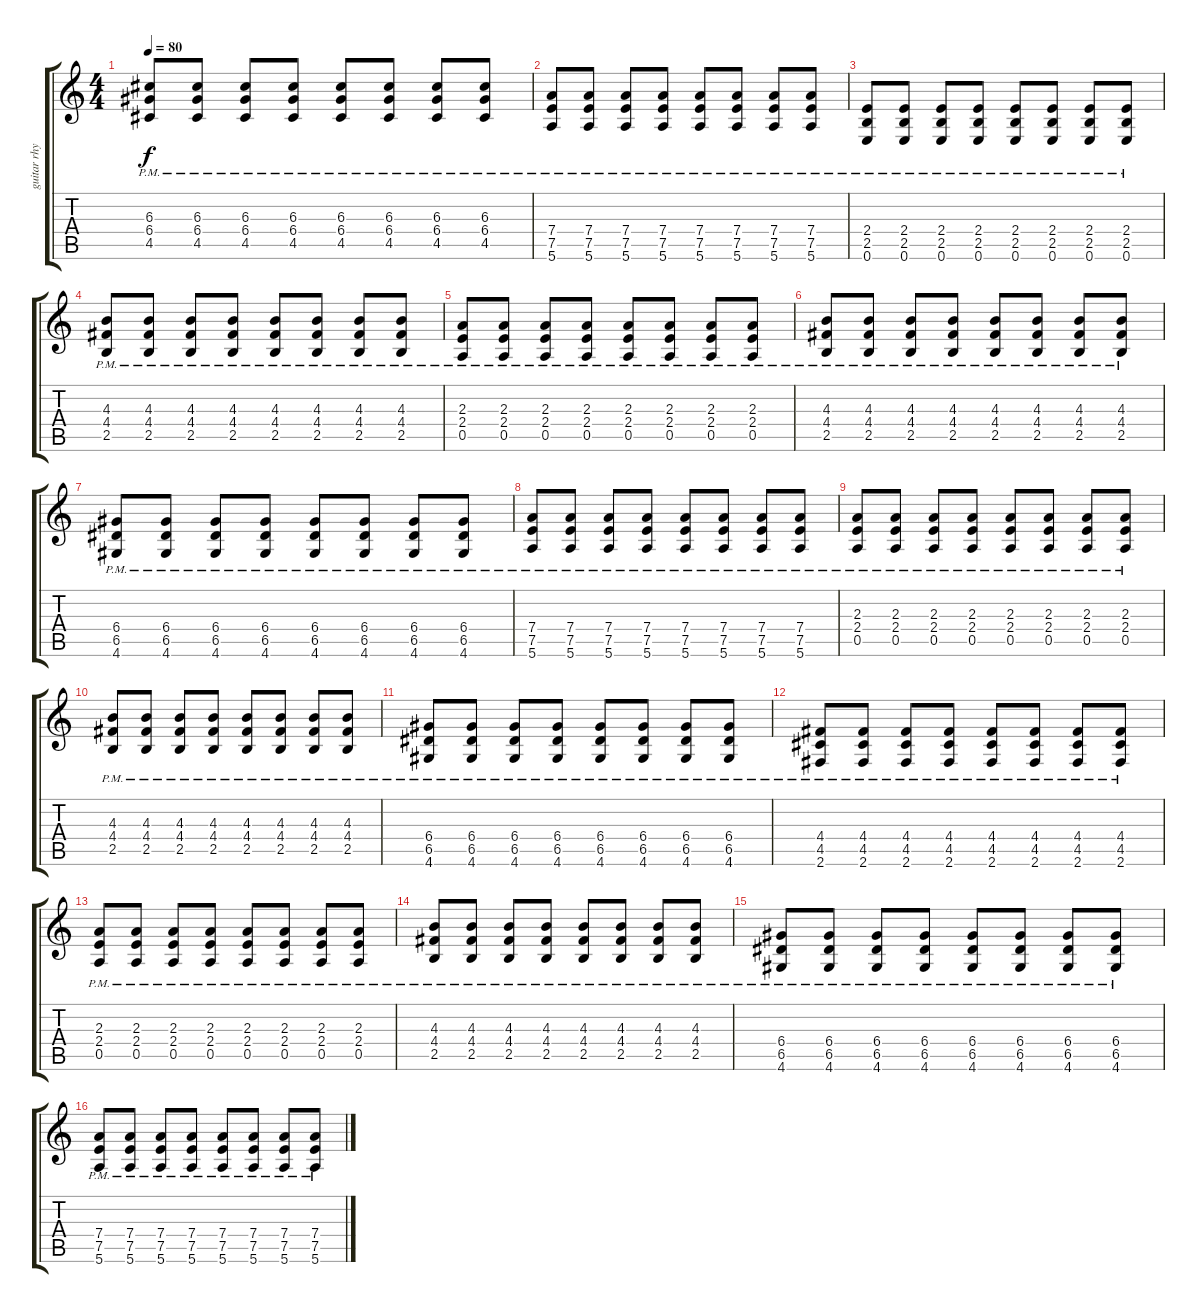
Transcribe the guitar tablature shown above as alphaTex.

\track ("guitar rhytm" "guitar rhy") {instrument electricguitarclean}
\staff {score tabs}
\tuning (E4 B3 G3 D3 A2 E2) {hide}
\ts (4 4)
\tempo 80
\clef g2
\ks c
(6.3{pm} 6.4{pm} 4.5{pm}).8{dy f} (6.3{pm} 6.4{pm} 4.5{pm}).8 (6.3{pm} 6.4{pm} 4.5{pm}).8 (6.3{pm} 6.4{pm} 4.5{pm}).8 (6.3{pm} 6.4{pm} 4.5{pm}).8 (6.3{pm} 6.4{pm} 4.5{pm}).8 (6.3{pm} 6.4{pm} 4.5{pm}).8 (6.3{pm} 6.4{pm} 4.5{pm}).8 |
(7.4{pm} 7.5{pm} 5.6{pm}).8 (7.4{pm} 7.5{pm} 5.6{pm}).8 (7.4{pm} 7.5{pm} 5.6{pm}).8 (7.4{pm} 7.5{pm} 5.6{pm}).8 (7.4{pm} 7.5{pm} 5.6{pm}).8 (7.4{pm} 7.5{pm} 5.6{pm}).8 (7.4{pm} 7.5{pm} 5.6{pm}).8 (7.4{pm} 7.5{pm} 5.6{pm}).8 |
(2.4{pm} 2.5{pm} 0.6{pm}).8 (2.4{pm} 2.5{pm} 0.6{pm}).8 (2.4{pm} 2.5{pm} 0.6{pm}).8 (2.4{pm} 2.5{pm} 0.6{pm}).8 (2.4{pm} 2.5{pm} 0.6{pm}).8 (2.4{pm} 2.5{pm} 0.6{pm}).8 (2.4{pm} 2.5{pm} 0.6{pm}).8 (2.4{pm} 2.5{pm} 0.6{pm}).8 |
(4.3{pm} 4.4{pm} 2.5{pm}).8 (4.3{pm} 4.4{pm} 2.5{pm}).8 (4.3{pm} 4.4{pm} 2.5{pm}).8 (4.3{pm} 4.4{pm} 2.5{pm}).8 (4.3{pm} 4.4{pm} 2.5{pm}).8 (4.3{pm} 4.4{pm} 2.5{pm}).8 (4.3{pm} 4.4{pm} 2.5{pm}).8 (4.3{pm} 4.4{pm} 2.5{pm}).8 |
(2.3{pm} 2.4{pm} 0.5{pm}).8 (2.3{pm} 2.4{pm} 0.5{pm}).8 (2.3{pm} 2.4{pm} 0.5{pm}).8 (2.3{pm} 2.4{pm} 0.5{pm}).8 (2.3{pm} 2.4{pm} 0.5{pm}).8 (2.3{pm} 2.4{pm} 0.5{pm}).8 (2.3{pm} 2.4{pm} 0.5{pm}).8 (2.3{pm} 2.4{pm} 0.5{pm}).8 |
(4.3{pm} 4.4{pm} 2.5{pm}).8 (4.3{pm} 4.4{pm} 2.5{pm}).8 (4.3{pm} 4.4{pm} 2.5{pm}).8 (4.3{pm} 4.4{pm} 2.5{pm}).8 (4.3{pm} 4.4{pm} 2.5{pm}).8 (4.3{pm} 4.4{pm} 2.5{pm}).8 (4.3{pm} 4.4{pm} 2.5{pm}).8 (4.3{pm} 4.4{pm} 2.5{pm}).8 |
(6.4{pm} 6.5{pm} 4.6{pm}).8 (6.4{pm} 6.5{pm} 4.6{pm}).8 (6.4{pm} 6.5{pm} 4.6{pm}).8 (6.4{pm} 6.5{pm} 4.6{pm}).8 (6.4{pm} 6.5{pm} 4.6{pm}).8 (6.4{pm} 6.5{pm} 4.6{pm}).8 (6.4{pm} 6.5{pm} 4.6{pm}).8 (6.4{pm} 6.5{pm} 4.6{pm}).8 |
(7.4{pm} 7.5{pm} 5.6{pm}).8 (7.4{pm} 7.5{pm} 5.6{pm}).8 (7.4{pm} 7.5{pm} 5.6{pm}).8 (7.4{pm} 7.5{pm} 5.6{pm}).8 (7.4{pm} 7.5{pm} 5.6{pm}).8 (7.4{pm} 7.5{pm} 5.6{pm}).8 (7.4{pm} 7.5{pm} 5.6{pm}).8 (7.4{pm} 7.5{pm} 5.6{pm}).8 |
(2.3{pm} 2.4{pm} 0.5{pm}).8 (2.3{pm} 2.4{pm} 0.5{pm}).8 (2.3{pm} 2.4{pm} 0.5{pm}).8 (2.3{pm} 2.4{pm} 0.5{pm}).8 (2.3{pm} 2.4{pm} 0.5{pm}).8 (2.3{pm} 2.4{pm} 0.5{pm}).8 (2.3{pm} 2.4{pm} 0.5{pm}).8 (2.3{pm} 2.4{pm} 0.5{pm}).8 |
(4.3{pm} 4.4{pm} 2.5{pm}).8 (4.3{pm} 4.4{pm} 2.5{pm}).8 (4.3{pm} 4.4{pm} 2.5{pm}).8 (4.3{pm} 4.4{pm} 2.5{pm}).8 (4.3{pm} 4.4{pm} 2.5{pm}).8 (4.3{pm} 4.4{pm} 2.5{pm}).8 (4.3{pm} 4.4{pm} 2.5{pm}).8 (4.3{pm} 4.4{pm} 2.5{pm}).8 |
(6.4{pm} 6.5{pm} 4.6{pm}).8 (6.4{pm} 6.5{pm} 4.6{pm}).8 (6.4{pm} 6.5{pm} 4.6{pm}).8 (6.4{pm} 6.5{pm} 4.6{pm}).8 (6.4{pm} 6.5{pm} 4.6{pm}).8 (6.4{pm} 6.5{pm} 4.6{pm}).8 (6.4{pm} 6.5{pm} 4.6{pm}).8 (6.4{pm} 6.5{pm} 4.6{pm}).8 |
(4.4{pm} 4.5{pm} 2.6{pm}).8 (4.4{pm} 4.5{pm} 2.6{pm}).8 (4.4{pm} 4.5{pm} 2.6{pm}).8 (4.4{pm} 4.5{pm} 2.6{pm}).8 (4.4{pm} 4.5{pm} 2.6{pm}).8 (4.4{pm} 4.5{pm} 2.6{pm}).8 (4.4{pm} 4.5{pm} 2.6{pm}).8 (4.4{pm} 4.5{pm} 2.6{pm}).8 |
(2.3{pm} 2.4{pm} 0.5{pm}).8 (2.3{pm} 2.4{pm} 0.5{pm}).8 (2.3{pm} 2.4{pm} 0.5{pm}).8 (2.3{pm} 2.4{pm} 0.5{pm}).8 (2.3{pm} 2.4{pm} 0.5{pm}).8 (2.3{pm} 2.4{pm} 0.5{pm}).8 (2.3{pm} 2.4{pm} 0.5{pm}).8 (2.3{pm} 2.4{pm} 0.5{pm}).8 |
(4.3{pm} 4.4{pm} 2.5{pm}).8 (4.3{pm} 4.4{pm} 2.5{pm}).8 (4.3{pm} 4.4{pm} 2.5{pm}).8 (4.3{pm} 4.4{pm} 2.5{pm}).8 (4.3{pm} 4.4{pm} 2.5{pm}).8 (4.3{pm} 4.4{pm} 2.5{pm}).8 (4.3{pm} 4.4{pm} 2.5{pm}).8 (4.3{pm} 4.4{pm} 2.5{pm}).8 |
(6.4{pm} 6.5{pm} 4.6{pm}).8 (6.4{pm} 6.5{pm} 4.6{pm}).8 (6.4{pm} 6.5{pm} 4.6{pm}).8 (6.4{pm} 6.5{pm} 4.6{pm}).8 (6.4{pm} 6.5{pm} 4.6{pm}).8 (6.4{pm} 6.5{pm} 4.6{pm}).8 (6.4{pm} 6.5{pm} 4.6{pm}).8 (6.4{pm} 6.5{pm} 4.6{pm}).8 |
(7.4{pm} 7.5{pm} 5.6{pm}).8 (7.4{pm} 7.5{pm} 5.6{pm}).8 (7.4{pm} 7.5{pm} 5.6{pm}).8 (7.4{pm} 7.5{pm} 5.6{pm}).8 (7.4{pm} 7.5{pm} 5.6{pm}).8 (7.4{pm} 7.5{pm} 5.6{pm}).8 (7.4{pm} 7.5{pm} 5.6{pm}).8 (7.4{pm} 7.5{pm} 5.6{pm}).8
